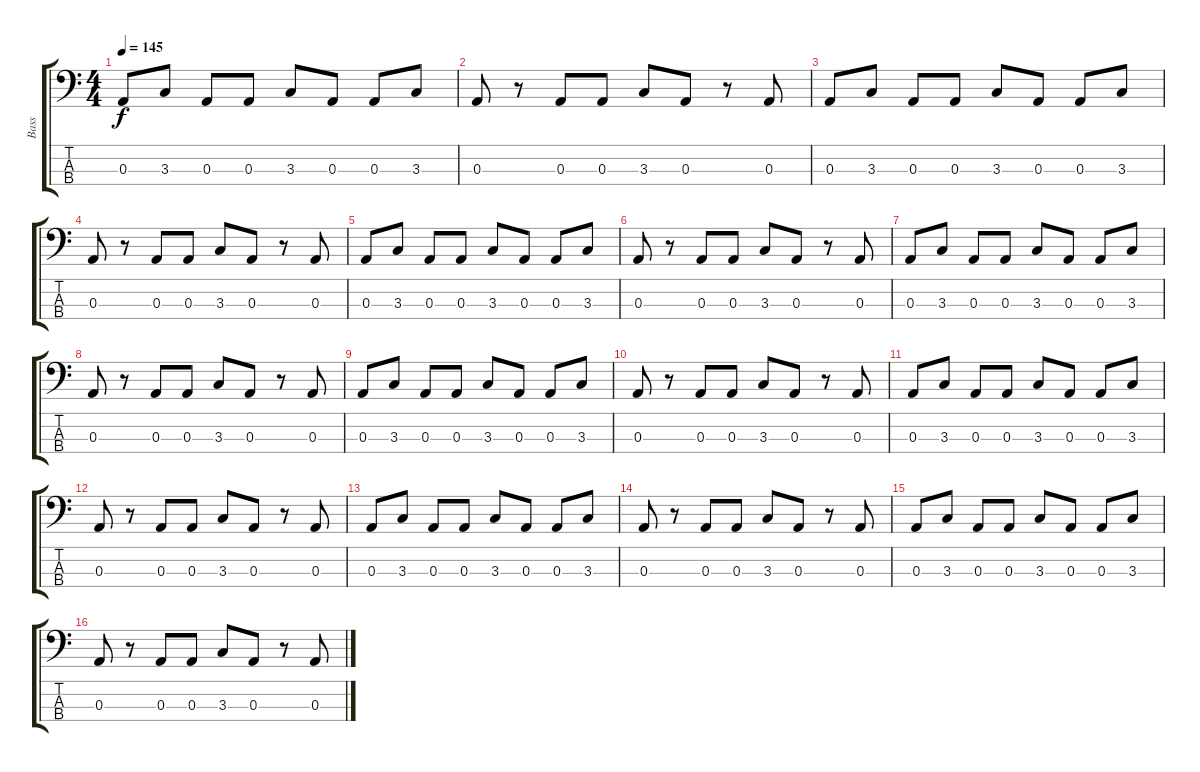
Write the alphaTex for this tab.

\track ("Bass" "Bass") {instrument electricbassfinger}
\staff {score tabs}
\tuning (G2 D2 A1 D1) {hide}
\ts (4 4)
\tempo 145
\clef f4
\ks c
0.3.8{dy f} 3.3.8 0.3.8 0.3.8 3.3.8 0.3.8 0.3.8 3.3.8 |
0.3.8 r.8 0.3.8 0.3.8 3.3.8 0.3.8 r.8 0.3.8 |
0.3.8 3.3.8 0.3.8 0.3.8 3.3.8 0.3.8 0.3.8 3.3.8 |
0.3.8 r.8 0.3.8 0.3.8 3.3.8 0.3.8 r.8 0.3.8 |
0.3.8 3.3.8 0.3.8 0.3.8 3.3.8 0.3.8 0.3.8 3.3.8 |
0.3.8 r.8 0.3.8 0.3.8 3.3.8 0.3.8 r.8 0.3.8 |
0.3.8 3.3.8 0.3.8 0.3.8 3.3.8 0.3.8 0.3.8 3.3.8 |
0.3.8 r.8 0.3.8 0.3.8 3.3.8 0.3.8 r.8 0.3.8 |
0.3.8 3.3.8 0.3.8 0.3.8 3.3.8 0.3.8 0.3.8 3.3.8 |
0.3.8 r.8 0.3.8 0.3.8 3.3.8 0.3.8 r.8 0.3.8 |
0.3.8 3.3.8 0.3.8 0.3.8 3.3.8 0.3.8 0.3.8 3.3.8 |
0.3.8 r.8 0.3.8 0.3.8 3.3.8 0.3.8 r.8 0.3.8 |
0.3.8 3.3.8 0.3.8 0.3.8 3.3.8 0.3.8 0.3.8 3.3.8 |
0.3.8 r.8 0.3.8 0.3.8 3.3.8 0.3.8 r.8 0.3.8 |
0.3.8 3.3.8 0.3.8 0.3.8 3.3.8 0.3.8 0.3.8 3.3.8 |
0.3.8 r.8 0.3.8 0.3.8 3.3.8 0.3.8 r.8 0.3.8
